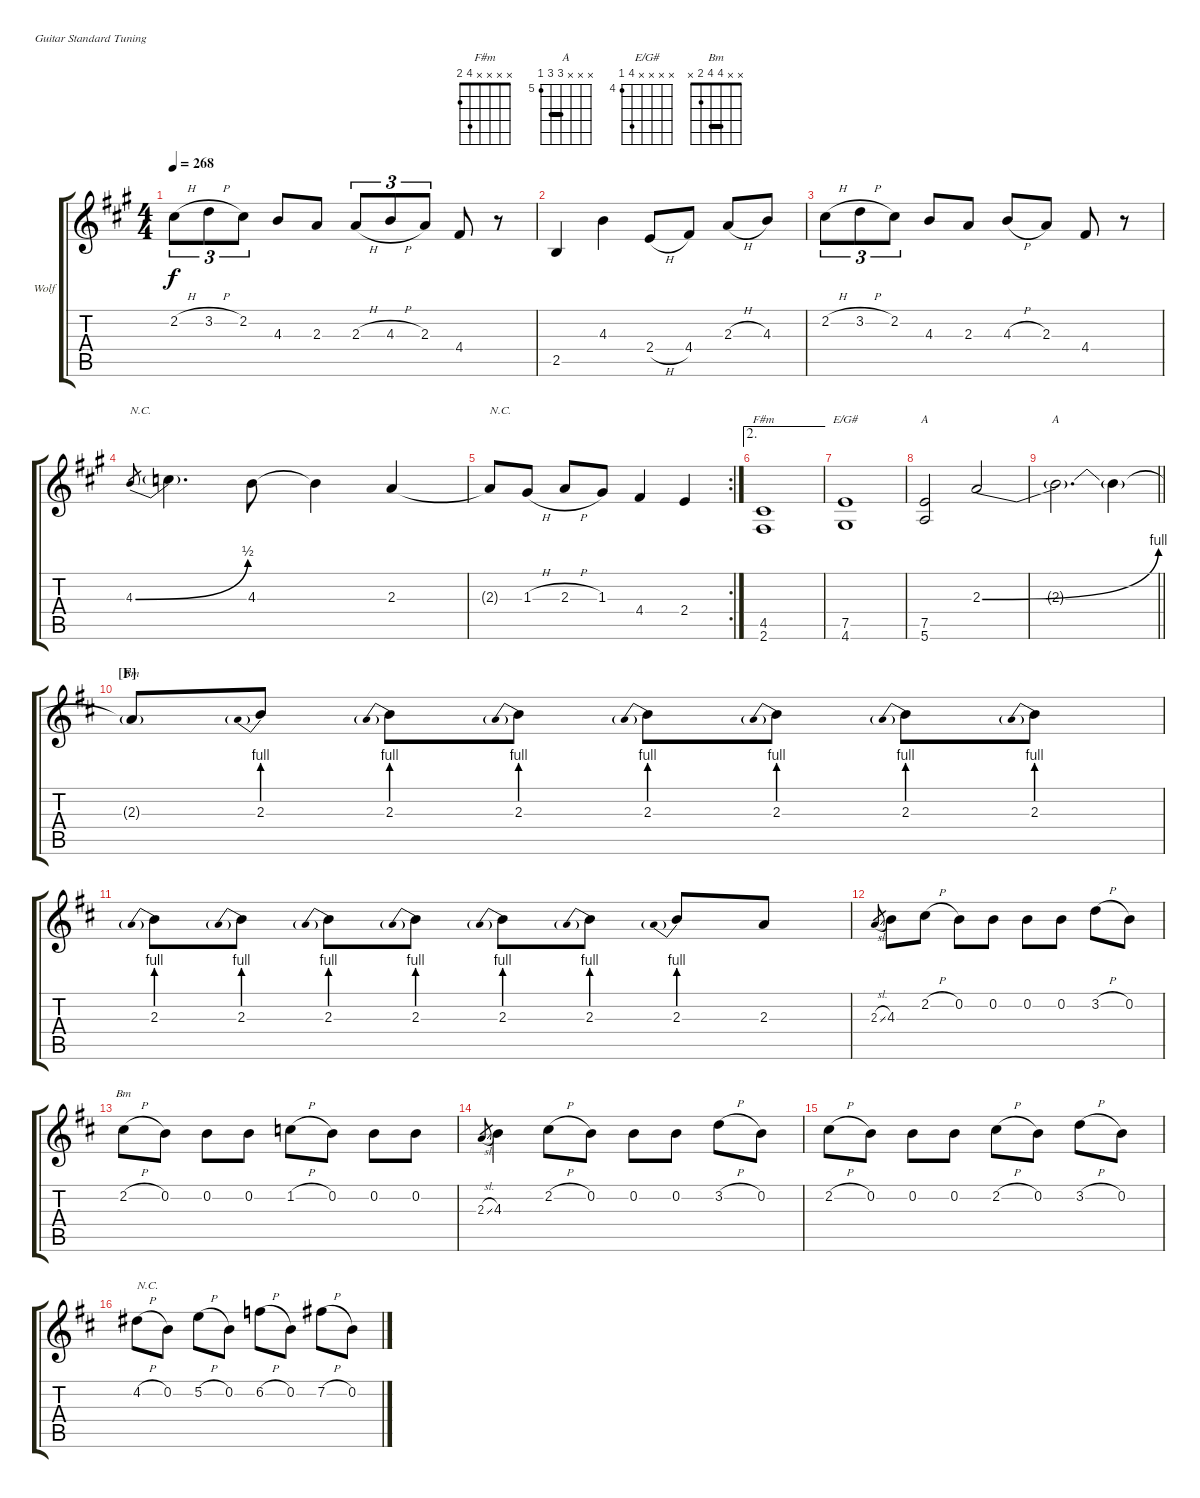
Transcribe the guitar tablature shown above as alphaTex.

\defaultSystemsLayout 4
\bracketExtendMode groupsimilarinstruments
\firstSystemTrackNameOrientation horizontal
\otherSystemsTrackNameOrientation horizontal
\track ("Wolf Hoffmann (1)" "Wolf") {instrument distortionguitar}
\staff {score tabs}
\tuning (E4 B3 G3 D3 A2 E2)
\chord ("F#m" x x x x 4 2)
\chord ("A" x x x x 7 5) {firstfret 5}
\chord ("E/G#" x x x x 7 4) {firstfret 4}
\chord ("A" x x x 7 7 5) {firstfret 5 barre 7}
\chord ("Bm" x x 4 4 2 x) {barre 4}
\ts (4 4)
\tempo 268
\clef g2
\ks a
2.2{h}.8{tu (3 2) dy f} 3.2{h}.8{tu (3 2)} 2.2.8{tu (3 2)} 4.3.8 2.3.8 2.3{h}.8{tu (3 2)} 4.3{h}.8{tu (3 2)} 2.3.8{tu (3 2)} 4.4.8 r.8 |
2.5.4 4.3.4 2.4{h}.8 4.4.8 2.3{h}.8 4.3.8 |
2.2{h}.8{tu (3 2)} 3.2{h}.8{tu (3 2)} 2.2.8{tu (3 2)} 4.3.8 2.3.8 4.3{h}.8 2.3.8 4.4.8 r.8 |
4.3{be (bend 0 0 59.4 2)}.8{txt "N.C." gr} 4.3{t}.4{d} 4.3.8 4.3{t}.4 2.3.4 |
\rc 2
2.3{t}.8{txt "N.C."} 1.3{h}.8 2.3{h}.8 1.3.8 4.4.4 2.4.4 |
\ae 2
(2.6 4.5).1{ch "F#m"} |
(4.6 7.5).1{ch "E/G#"} |
(5.6 7.5).2{ch "A"} 2.3{be (bend 0 0 60 4)}.2 |
\barLineRight lightlight
2.3{t}.2{d ch "A"} 2.3{t}.4 |
\section ("F" "")
\ks d
2.3{t}.8{ch "Bm"} 2.3{be (prebend 0 4 60 4)}.8 2.3{be (prebend 0 4 60 4)}.8 2.3{be (prebend 0 4 60 4)}.8 2.3{be (prebend 0 4 60 4)}.8 2.3{be (prebend 0 4 60 4)}.8 2.3{be (prebend 0 4 60 4)}.8 2.3{be (prebend 0 4 60 4)}.8 |
2.3{be (prebend 0 4 60 4)}.8 2.3{be (prebend 0 4 60 4)}.8 2.3{be (prebend 0 4 60 4)}.8 2.3{be (prebend 0 4 60 4)}.8 2.3{be (prebend 0 4 60 4)}.8 2.3{be (prebend 0 4 60 4)}.8 2.3{be (prebend 0 4 60 4)}.8 2.3.8 |
2.3{sl}.8{gr} 4.3.8 2.2{h}.8 0.2.8 0.2.8 0.2.8 0.2.8 3.2{h}.8 0.2.8 |
2.2{h}.8{ch "Bm"} 0.2.8 0.2.8 0.2.8 1.2{h}.8 0.2.8 0.2.8 0.2.8 |
2.3{sl}.8{gr} 4.3.4 2.2{h}.8 0.2.8 0.2.8 0.2.8 3.2{h}.8 0.2.8 |
2.2{h}.8 0.2.8 0.2.8 0.2.8 2.2{h}.8 0.2.8 3.2{h}.8 0.2.8 |
4.2{h}.8{txt "N.C."} 0.2.8 5.2{h}.8 0.2.8 6.2{h}.8 0.2.8 7.2{h}.8 0.2.8
